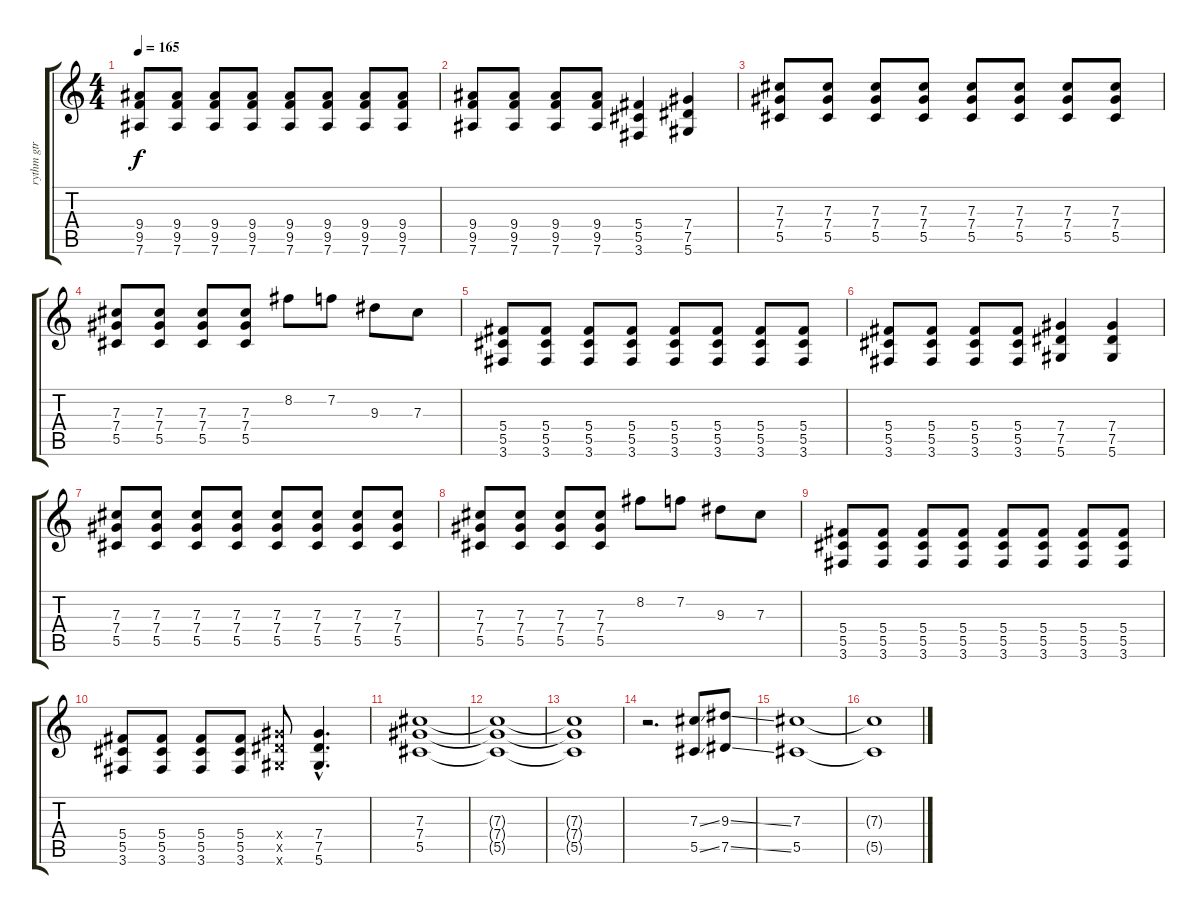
\track ("rythm gtr" "rythm gtr") {instrument distortionguitar}
\staff {score tabs}
\tuning (Eb4 Bb3 Gb3 Db3 Ab2 Eb2) {hide}
\ts (4 4)
\tempo 165
\clef g2
\ks c
(9.4 9.5 7.6).8{dy f} (9.4 9.5 7.6).8 (9.4 9.5 7.6).8 (9.4 9.5 7.6).8 (9.4 9.5 7.6).8 (9.4 9.5 7.6).8 (9.4 9.5 7.6).8 (9.4 9.5 7.6).8 |
(9.4 9.5 7.6).8 (9.4 9.5 7.6).8 (9.4 9.5 7.6).8 (9.4 9.5 7.6).8 (5.4 5.5 3.6).4 (7.4 7.5 5.6).4 |
(7.3 7.4 5.5).8 (7.3 7.4 5.5).8 (7.3 7.4 5.5).8 (7.3 7.4 5.5).8 (7.3 7.4 5.5).8 (7.3 7.4 5.5).8 (7.3 7.4 5.5).8 (7.3 7.4 5.5).8 |
(7.3 7.4 5.5).8 (7.3 7.4 5.5).8 (7.3 7.4 5.5).8 (7.3 7.4 5.5).8 8.2.8 7.2.8 9.3.8 7.3.8 |
(5.4 5.5 3.6).8 (5.4 5.5 3.6).8 (5.4 5.5 3.6).8 (5.4 5.5 3.6).8 (5.4 5.5 3.6).8 (5.4 5.5 3.6).8 (5.4 5.5 3.6).8 (5.4 5.5 3.6).8 |
(5.4 5.5 3.6).8 (5.4 5.5 3.6).8 (5.4 5.5 3.6).8 (5.4 5.5 3.6).8 (7.4 7.5 5.6).4 (7.4 7.5 5.6).4 |
(7.3 7.4 5.5).8 (7.3 7.4 5.5).8 (7.3 7.4 5.5).8 (7.3 7.4 5.5).8 (7.3 7.4 5.5).8 (7.3 7.4 5.5).8 (7.3 7.4 5.5).8 (7.3 7.4 5.5).8 |
(7.3 7.4 5.5).8 (7.3 7.4 5.5).8 (7.3 7.4 5.5).8 (7.3 7.4 5.5).8 8.2.8 7.2.8 9.3.8 7.3.8 |
(5.4 5.5 3.6).8 (5.4 5.5 3.6).8 (5.4 5.5 3.6).8 (5.4 5.5 3.6).8 (5.4 5.5 3.6).8 (5.4 5.5 3.6).8 (5.4 5.5 3.6).8 (5.4 5.5 3.6).8 |
(5.4 5.5 3.6).8 (5.4 5.5 3.6).8 (5.4 5.5 3.6).8 (5.4 5.5 3.6).8 (7.4{x} 7.5{x} 5.6{x}).8 (7.4{hac} 7.5{hac} 5.6{hac}).4{d} |
(7.3 7.4 5.5).1{volume 0} |
(7.3{t} 7.4{t} 5.5{t}).1 |
(7.3{t} 7.4{t} 5.5{t}).1 |
r.2{d volume 13} (7.3{ss} 5.5{ss}).8 (9.3{ss} 7.5{ss}).8 |
(7.3 5.5).1{volume 0} |
(7.3{t} 5.5{t}).1
